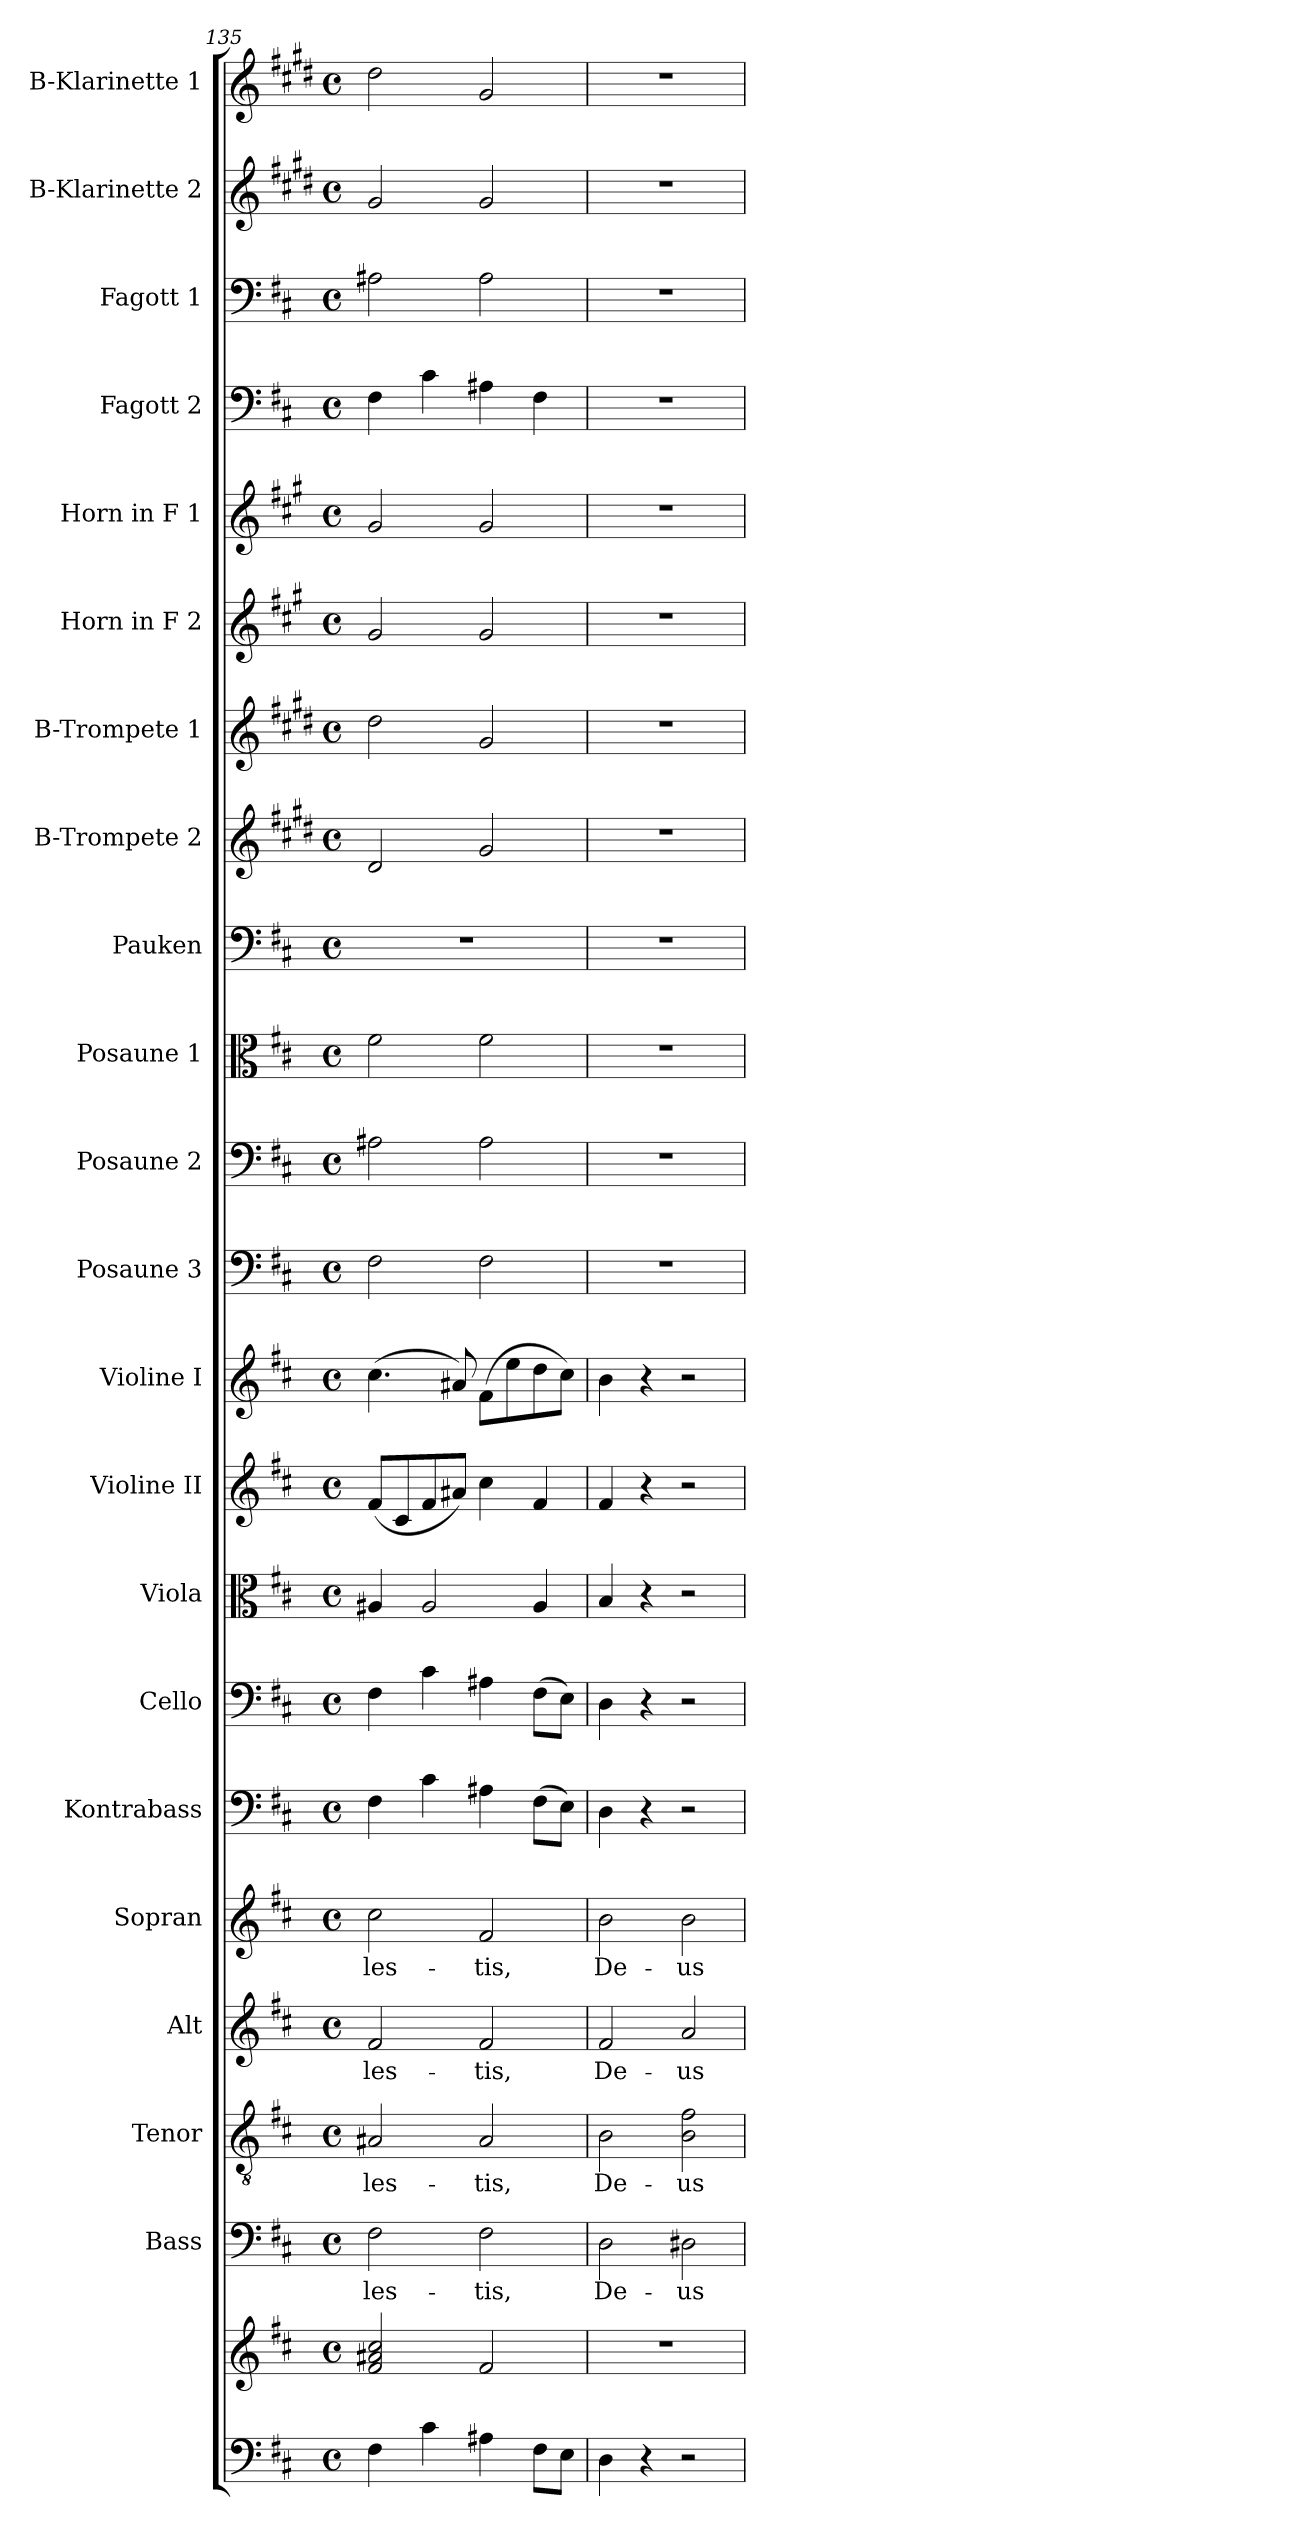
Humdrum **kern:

**kern	**kern	**kern	**text	**kern	**text	**kern	**text	**kern	**text	**kern	**kern	**kern	**kern	**kern	**kern	**kern	**kern	**kern	**kern	**kern	**kern	**kern	**kern	**kern	**kern	**kern
*part22	*part22	*part21	*part21	*part20	*part20	*part19	*part19	*part18	*part18	*part17	*part16	*part15	*part14	*part13	*part12	*part11	*part10	*part9	*part8	*part7	*part6	*part5	*part4	*part3	*part2	*part1
*staff23	*staff22	*staff21	*staff21	*staff20	*staff20	*staff19	*staff19	*staff18	*staff18	*staff17	*staff16	*staff15	*staff14	*staff13	*staff12	*staff11	*staff10	*staff9	*staff8	*staff7	*staff6	*staff5	*staff4	*staff3	*staff2	*staff1
*	*	*I"Bass	*	*I"Tenor	*	*I"Alt	*	*I"Sopran	*	*I"Kontrabass	*I"Cello	*I"Viola	*I"Violine II	*I"Violine I	*I"Posaune 3	*I"Posaune 2	*I"Posaune 1	*I"Pauken	*I"B-Trompete 2	*I"B-Trompete 1	*I"Horn in F 2	*I"Horn in F 1	*I"Fagott 2	*I"Fagott 1	*I"B-Klarinette 2	*I"B-Klarinette 1
*	*	*I'B.	*	*I'T.	*	*I'A.	*	*I'S.	*	*I'Kb.	*	*I'Vla.	*I'Vl. II	*I'Vl. I	*I'Pos. 3	*I'Pos. 2	*I'Pos. 1	*I'Pk.	*I'B Trp. 2	*I'B Trp. 1	*	*	*I'Fg. 2	*I'Fg. 1	*I'B Kl. 2	*I'B Kl. 1
*clefF4	*clefG2	*clefF4	*	*clefGv2	*	*clefG2	*	*clefG2	*	*clefF4	*clefF4	*clefC3	*clefG2	*clefG2	*clefF4	*clefF4	*clefC3	*clefF4	*clefG2	*clefG2	*clefG2	*clefG2	*clefF4	*clefF4	*clefG2	*clefG2
*	*	*	*	*	*	*	*	*	*	*ITrd7c12	*	*	*	*	*	*	*	*	*ITrd1c2	*ITrd1c2	*ITrd4c7	*ITrd4c7	*	*	*ITrd1c2	*ITrd1c2
*k[f#c#]	*k[f#c#]	*k[f#c#]	*	*k[f#c#]	*	*k[f#c#]	*	*k[f#c#]	*	*k[f#c#]	*k[f#c#]	*k[f#c#]	*k[f#c#]	*k[f#c#]	*k[f#c#]	*k[f#c#]	*k[f#c#]	*k[f#c#]	*k[f#c#]	*k[f#c#]	*k[f#c#]	*k[f#c#]	*k[f#c#]	*k[f#c#]	*k[f#c#]	*k[f#c#]
*D:	*D:	*D:	*	*D:	*	*D:	*	*D:	*	*D:	*D:	*D:	*D:	*D:	*D:	*D:	*D:	*D:	*D:	*D:	*D:	*D:	*D:	*D:	*D:	*D:
*M4/4	*M4/4	*M4/4	*	*M4/4	*	*M4/4	*	*M4/4	*	*M4/4	*M4/4	*M4/4	*M4/4	*M4/4	*M4/4	*M4/4	*M4/4	*M4/4	*M4/4	*M4/4	*M4/4	*M4/4	*M4/4	*M4/4	*M4/4	*M4/4
*met(c)	*met(c)	*met(c)	*	*met(c)	*	*met(c)	*	*met(c)	*	*met(c)	*met(c)	*met(c)	*met(c)	*met(c)	*met(c)	*met(c)	*met(c)	*met(c)	*met(c)	*met(c)	*met(c)	*met(c)	*met(c)	*met(c)	*met(c)	*met(c)
=135	=135	=135	=135	=135	=135	=135	=135	=135	=135	=135	=135	=135	=135	=135	=135	=135	=135	=135	=135	=135	=135	=135	=135	=135	=135	=135
!	!	!	!LO:LY:b	!	!LO:LY:b	!	!LO:LY:b	!	!LO:LY:b	!	!	!	!	!	!	!	!	!	!	!	!	!	!	!	!	!
4F#\	2f#/ 2a#X/ 2cc#/	2F#\	-les-	2A#X/	-les-	2f#/	-les-	2cc#\	-les-	4FF#\	4F#\	4A#X/	(<8f#/L	(>4.cc#\	2F#\	2A#X\	2f#\	1r	2c#/	2cc#\	2c#/	2c#/	4F#\	2A#X\	2f#/	2cc#\
.	.	.	.	.	.	.	.	.	.	.	.	.	8c#/	.	.	.	.	.	.	.	.	.	.	.	.	.
4c#\	.	.	.	.	.	.	.	.	.	4C#\	4c#\	2A#/	8f#/	.	.	.	.	.	.	.	.	.	4c#\	.	.	.
.	.	.	.	.	.	.	.	.	.	.	.	.	8a#X/J)	8a#X/)	.	.	.	.	.	.	.	.	.	.	.	.
!	!	!	!LO:LY:b	!	!LO:LY:b	!	!LO:LY:b	!	!LO:LY:b	!	!	!	!	!	!	!	!	!	!	!	!	!	!	!	!	!
4A#X\	2f#/	2F#\	-tis,	2A#/	-tis,	2f#/	-tis,	2f#/	-tis,	4AA#X\	4A#X\	.	4cc#\	(>8f#\L	2F#\	2A#\	2f#\	.	2f#/	2f#/	2c#/	2c#/	4A#X\	2A#\	2f#/	2f#/
.	.	.	.	.	.	.	.	.	.	.	.	.	.	8ee\	.	.	.	.	.	.	.	.	.	.	.	.
8F#\L	.	.	.	.	.	.	.	.	.	(>8FF#\L	(>8F#\L	4A#/	4f#/	8dd\	.	.	.	.	.	.	.	.	4F#\	.	.	.
8E\J	.	.	.	.	.	.	.	.	.	8EE\J)	8E\J)	.	.	8cc#\J)	.	.	.	.	.	.	.	.	.	.	.	.
=136	=136	=136	=136	=136	=136	=136	=136	=136	=136	=136	=136	=136	=136	=136	=136	=136	=136	=136	=136	=136	=136	=136	=136	=136	=136	=136
!	!	!	!LO:LY:b	!	!LO:LY:b	!	!LO:LY:b	!	!LO:LY:b	!	!	!	!	!	!	!	!	!	!	!	!	!	!	!	!	!
4D\	1r	2D\	De-	2B\	De-	2f#/	De-	2b\	De-	4DD\	4D\	4B/	4f#/	4b\	1r	1r	1r	1r	1r	1r	1r	1r	1r	1r	1r	1r
4r	.	.	.	.	.	.	.	.	.	4r	4r	4r	4r	4r	.	.	.	.	.	.	.	.	.	.	.	.
!	!	!	!LO:LY:b	!	!LO:LY:b	!	!LO:LY:b	!	!LO:LY:b	!	!	!	!	!	!	!	!	!	!	!	!	!	!	!	!	!
2r	.	2D#X\	-us	2B\ 2f#\	-us	2a/	-us	2b\	-us	2r	2r	2r	2r	2r	.	.	.	.	.	.	.	.	.	.	.	.
=	=	=	=	=	=	=	=	=	=	=	=	=	=	=	=	=	=	=	=	=	=	=	=	=	=	=
*-	*-	*-	*-	*-	*-	*-	*-	*-	*-	*-	*-	*-	*-	*-	*-	*-	*-	*-	*-	*-	*-	*-	*-	*-	*-	*-
